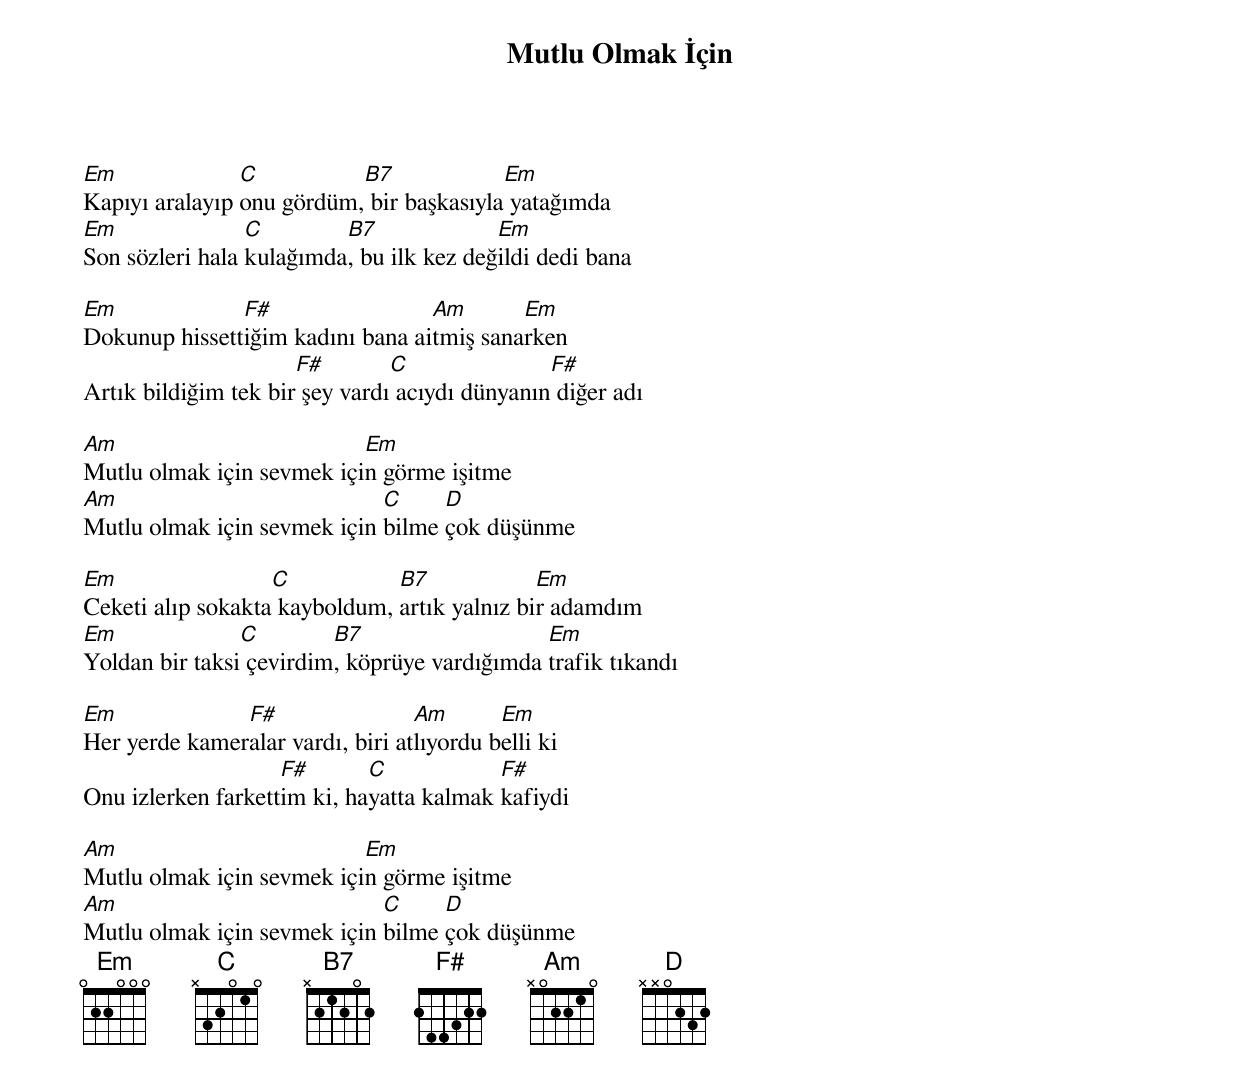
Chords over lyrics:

{title: Mutlu Olmak İçin}
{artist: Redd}

Em              C          B7             Em
Kapıyı aralayıp onu gördüm, bir başkasıyla yatağımda
Em               C        B7              Em
Son sözleri hala kulağımda, bu ilk kez değildi dedi bana

Em             F#                 Am       Em
Dokunup hissettiğim kadını bana aitmiş sanarken
                      F#        C               F#
Artık bildiğim tek bir şey vardı acıydı dünyanın diğer adı

Am                         Em
Mutlu olmak için sevmek için görme işitme
Am                           C     D
Mutlu olmak için sevmek için bilme çok düşünme

Em                 C           B7             Em
Ceketi alıp sokakta kayboldum, artık yalnız bir adamdım
Em              C        B7                   Em
Yoldan bir taksi çevirdim, köprüye vardığımda trafik tıkandı

Em             F#                 Am       Em
Her yerde kameralar vardı, biri atlıyordu belli ki
                    F#       C            F#
Onu izlerken farkettim ki, hayatta kalmak kafiydi

Am                         Em
Mutlu olmak için sevmek için görme işitme
Am                           C     D
Mutlu olmak için sevmek için bilme çok düşünme
